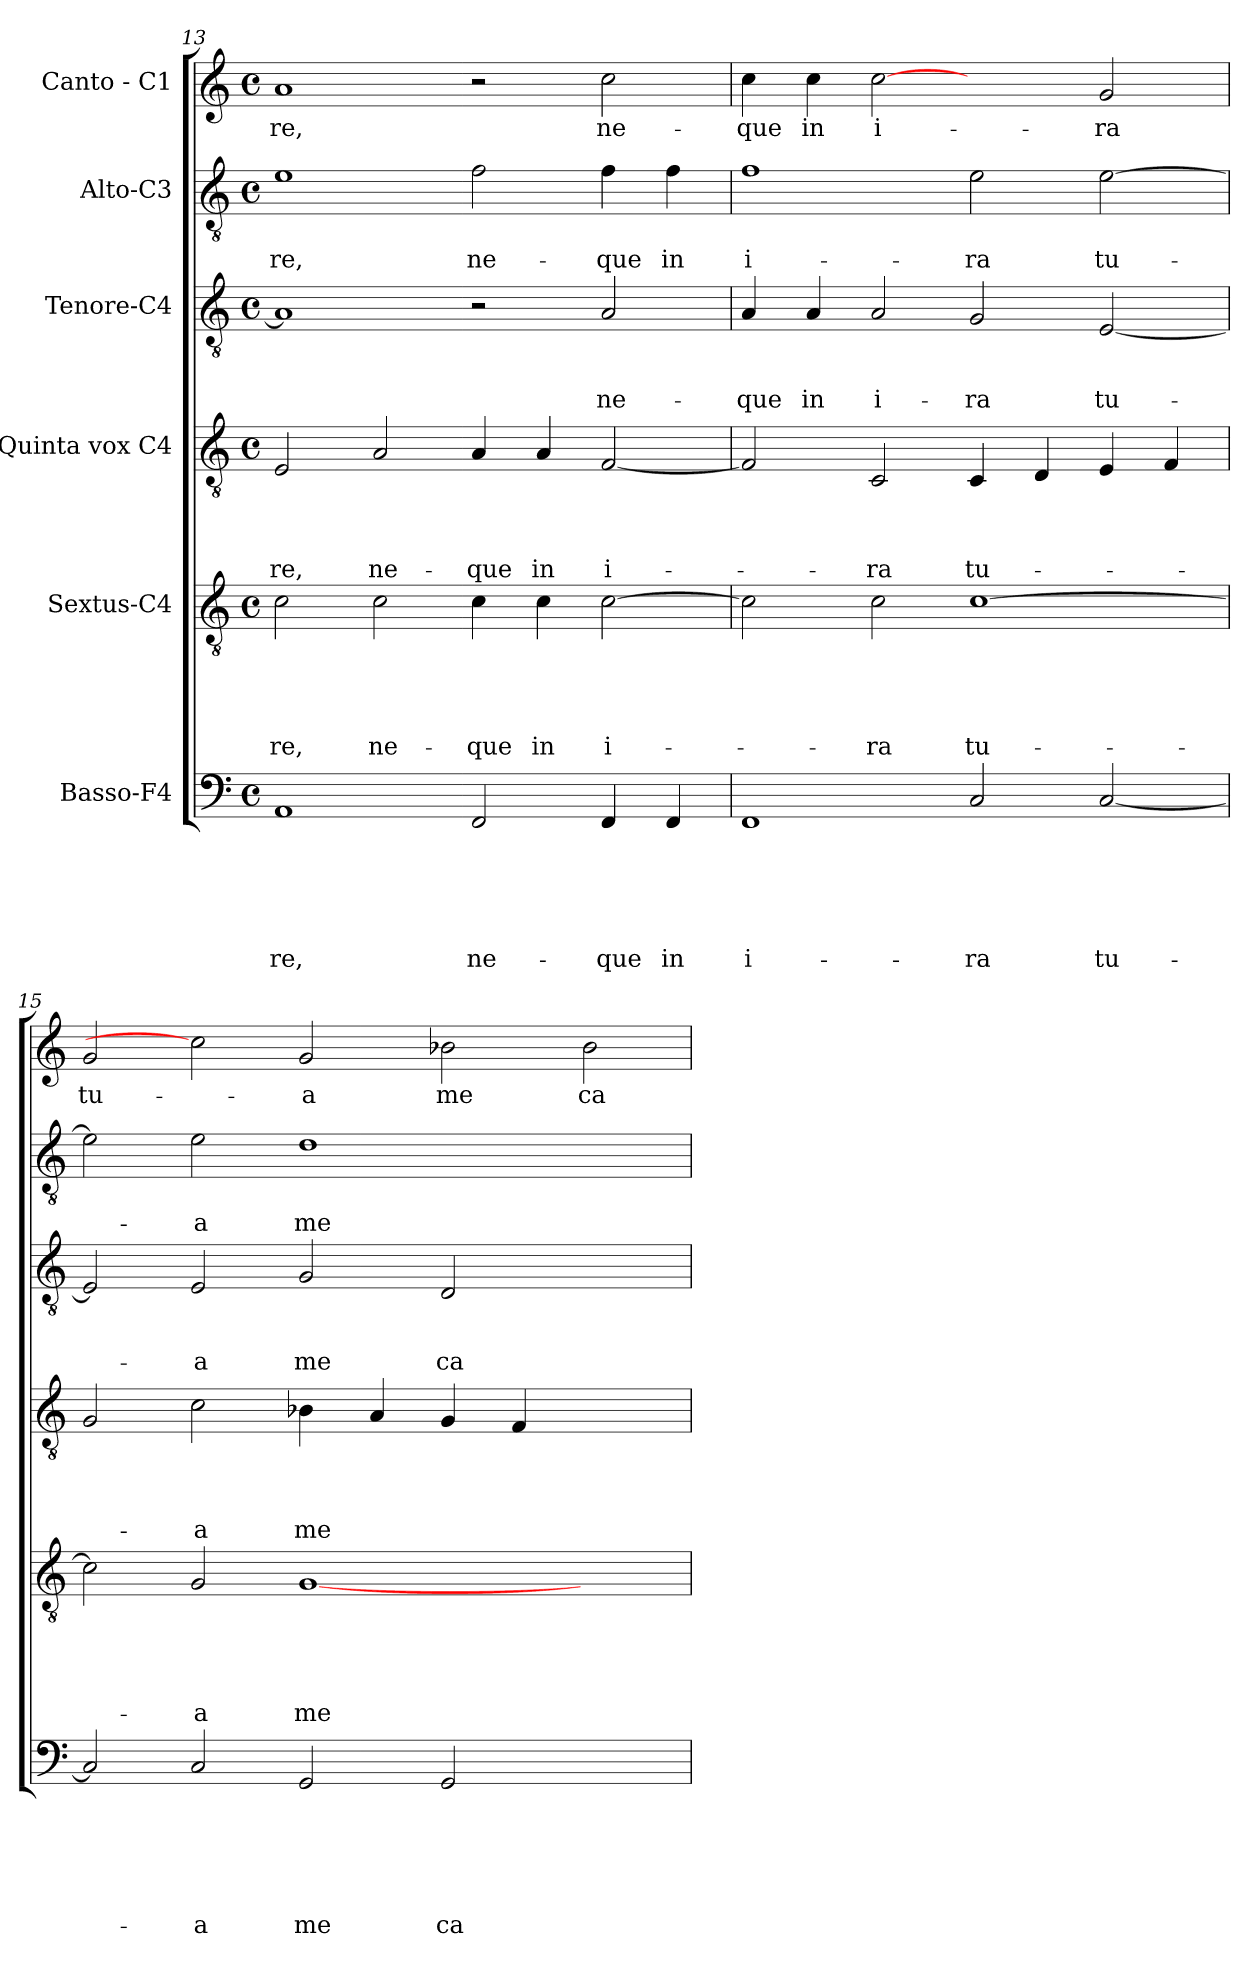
**kern	**text	**text	**text	**text	**text	**text	**kern	**text	**text	**text	**text	**text	**kern	**text	**text	**text	**text	**kern	**text	**text	**text	**kern	**text	**text	**kern	**text
*part6	*part6	*part6	*part6	*part6	*part6	*part6	*part5	*part5	*part5	*part5	*part5	*part5	*part4	*part4	*part4	*part4	*part4	*part3	*part3	*part3	*part3	*part2	*part2	*part2	*part1	*part1
*staff6	*staff6	*staff6	*staff6	*staff6	*staff6	*staff6	*staff5	*staff5	*staff5	*staff5	*staff5	*staff5	*staff4	*staff4	*staff4	*staff4	*staff4	*staff3	*staff3	*staff3	*staff3	*staff2	*staff2	*staff2	*staff1	*staff1
*I"Basso-F4	*	*	*	*	*	*	*I"Sextus-C4	*	*	*	*	*	*I"Quinta vox C4	*	*	*	*	*I"Tenore-C4	*	*	*	*I"Alto-C3	*	*	*I"Canto - C1	*
*clefF4	*	*	*	*	*	*	*clefGv2	*	*	*	*	*	*clefGv2	*	*	*	*	*clefGv2	*	*	*	*clefGv2	*	*	*clefG2	*
*k[]	*	*	*	*	*	*	*k[]	*	*	*	*	*	*k[]	*	*	*	*	*k[]	*	*	*	*k[]	*	*	*k[]	*
*C:	*	*	*	*	*	*	*C:	*	*	*	*	*	*C:	*	*	*	*	*C:	*	*	*	*C:	*	*	*C:	*
*M4/4	*	*	*	*	*	*	*M4/4	*	*	*	*	*	*M4/4	*	*	*	*	*M4/4	*	*	*	*M4/4	*	*	*M4/4	*
*met(c)	*	*	*	*	*	*	*met(c)	*	*	*	*	*	*met(c)	*	*	*	*	*met(c)	*	*	*	*met(c)	*	*	*met(c)	*
=13	=13	=13	=13	=13	=13	=13	=13	=13	=13	=13	=13	=13	=13	=13	=13	=13	=13	=13	=13	=13	=13	=13	=13	=13	=13	=13
!	!	!	!	!	!	!LO:LY:b	!	!	!	!	!	!LO:LY:b	!	!	!	!	!LO:LY:b	!	!	!	!	!	!	!LO:LY:b	!	!LO:LY:b
1AA	.	.	.	.	.	-re,	2c\	.	.	.	.	-re,	2E/	.	.	.	-re,	1A]	.	.	.	1e	.	-re,	1a	-re,
!	!	!	!	!	!	!	!	!	!	!	!	!LO:LY:b	!	!	!	!	!LO:LY:b	!	!	!	!	!	!	!	!	!
.	.	.	.	.	.	.	2c\	.	.	.	.	ne-	2A/	.	.	.	ne-	.	.	.	.	.	.	.	.	.
!	!	!	!	!	!	!LO:LY:b	!	!	!	!	!	!LO:LY:b	!	!	!	!	!LO:LY:b	!	!	!	!	!	!	!LO:LY:b	!	!
2FF/	.	.	.	.	.	ne-	4c\	.	.	.	.	-que	4A/	.	.	.	-que	2r	.	.	.	2f\	.	ne-	2r	.
!	!	!	!	!	!	!	!	!	!	!	!	!LO:LY:b	!	!	!	!	!LO:LY:b	!	!	!	!	!	!	!	!	!
.	.	.	.	.	.	.	4c\	.	.	.	.	in	4A/	.	.	.	in	.	.	.	.	.	.	.	.	.
!	!	!	!	!	!	!LO:LY:b	!	!	!	!	!	!LO:LY:b	!	!	!	!	!LO:LY:b	!	!	!	!LO:LY:b	!	!	!LO:LY:b	!	!LO:LY:b
4FF/	.	.	.	.	.	-que	[>2c\	.	.	.	.	i-	[<2F/	.	.	.	i-	2A/	.	.	ne-	4f\	.	-que	2cc\	ne-
!	!	!	!	!	!	!LO:LY:b	!	!	!	!	!	!	!	!	!	!	!	!	!	!	!	!	!	!LO:LY:b	!	!
4FF/	.	.	.	.	.	in	.	.	.	.	.	.	.	.	.	.	.	.	.	.	.	4f\	.	in	.	.
=14	=14	=14	=14	=14	=14	=14	=14	=14	=14	=14	=14	=14	=14	=14	=14	=14	=14	=14	=14	=14	=14	=14	=14	=14	=14	=14
!	!	!	!	!	!	!LO:LY:b	!	!	!	!	!	!	!	!	!	!	!	!	!	!	!LO:LY:b	!	!	!LO:LY:b	!	!LO:LY:b
1FF	.	.	.	.	.	i-	2c\]	.	.	.	.	.	2F/]	.	.	.	.	4A/	.	.	-que	1f	.	i-	4cc\	-que
!	!	!	!	!	!	!	!	!	!	!	!	!	!	!	!	!	!	!	!	!	!LO:LY:b	!	!	!	!	!LO:LY:b
.	.	.	.	.	.	.	.	.	.	.	.	.	.	.	.	.	.	4A/	.	.	in	.	.	.	4cc\	in
!	!	!	!	!	!	!	!	!	!	!	!	!LO:LY:b	!	!	!	!	!LO:LY:b	!	!	!	!LO:LY:b	!	!	!	!	!LO:LY:b
.	.	.	.	.	.	.	2c\	.	.	.	.	-ra	2C/	.	.	.	-ra	2A/	.	.	i-	.	.	.	[2cc	i-
!	!	!	!	!	!	!LO:LY:b	!	!	!	!	!	!LO:LY:b	!	!	!	!	!LO:LY:b	!	!	!	!LO:LY:b	!	!	!LO:LY:b	!	!
2C/	.	.	.	.	.	-ra	[>1c	.	.	.	.	tu-	4C/	.	.	.	tu-	2G/	.	.	-ra	2e\	.	-ra	2ryy	.
.	.	.	.	.	.	.	.	.	.	.	.	.	4D/	.	.	.	.	.	.	.	.	.	.	.	.	.
!	!	!	!	!	!	!LO:LY:b	!	!	!	!	!	!	!	!	!	!	!	!	!	!	!LO:LY:b	!	!	!LO:LY:b	!	!LO:LY:b
[<2C/	.	.	.	.	.	tu-	.	.	.	.	.	.	4E/	.	.	.	.	[<2E/	.	.	tu-	[>2e\	.	tu-	2g/	-ra
.	.	.	.	.	.	.	.	.	.	.	.	.	4F/	.	.	.	.	.	.	.	.	.	.	.	.	.
=15	=15	=15	=15	=15	=15	=15	=15	=15	=15	=15	=15	=15	=15	=15	=15	=15	=15	=15	=15	=15	=15	=15	=15	=15	=15	=15
!	!	!	!	!	!	!	!	!	!	!	!	!	!	!	!	!	!	!	!	!	!	!	!	!	!	!LO:LY:b
2C/]	.	.	.	.	.	.	2c\]	.	.	.	.	.	2G/	.	.	.	.	2E/]	.	.	.	2e\]	.	.	2g/	tu-
!	!	!	!	!	!	!LO:LY:b	!	!	!	!	!	!LO:LY:b	!	!	!	!	!LO:LY:b	!	!	!	!LO:LY:b	!	!	!LO:LY:b	!	!
2C/	.	.	.	.	.	-a	2G/	.	.	.	.	-a	2c\	.	.	.	-a	2E/	.	.	-a	2e\	.	-a	2cc]	.
!	!	!	!	!	!	!LO:LY:b	!	!	!	!	!	!LO:LY:b	!	!	!	!	!LO:LY:b	!	!	!	!LO:LY:b	!	!	!LO:LY:b	!	!LO:LY:b
2GG/	.	.	.	.	.	me	[<1G	.	.	.	.	me	4B-X\	.	.	.	me	2G/	.	.	me	1d	.	me	2g/	-a
.	.	.	.	.	.	.	.	.	.	.	.	.	4A/	.	.	.	.	.	.	.	.	.	.	.	.	.
!	!	!	!	!	!	!LO:LY:b	!	!	!	!	!	!	!	!	!	!	!	!	!	!	!LO:LY:b	!	!	!	!	!LO:LY:b
2GG/	.	.	.	.	.	ca-	.	.	.	.	.	.	4G/	.	.	.	.	2D/	.	.	ca-	.	.	.	2b-X\	me
.	.	.	.	.	.	.	.	.	.	.	.	.	4F/	.	.	.	.	.	.	.	.	.	.	.	.	.
!	!	!	!	!	!	!	!	!	!	!	!	!	!	!	!	!	!	!	!	!	!	!	!	!	!	!LO:LY:b
2ryy	.	.	.	.	.	.	2ryy	.	.	.	.	.	2ryy	.	.	.	.	2ryy	.	.	.	2ryy	.	.	2b-\	ca-
=	=	=	=	=	=	=	=	=	=	=	=	=	=	=	=	=	=	=	=	=	=	=	=	=	=	=
*-	*-	*-	*-	*-	*-	*-	*-	*-	*-	*-	*-	*-	*-	*-	*-	*-	*-	*-	*-	*-	*-	*-	*-	*-	*-	*-
